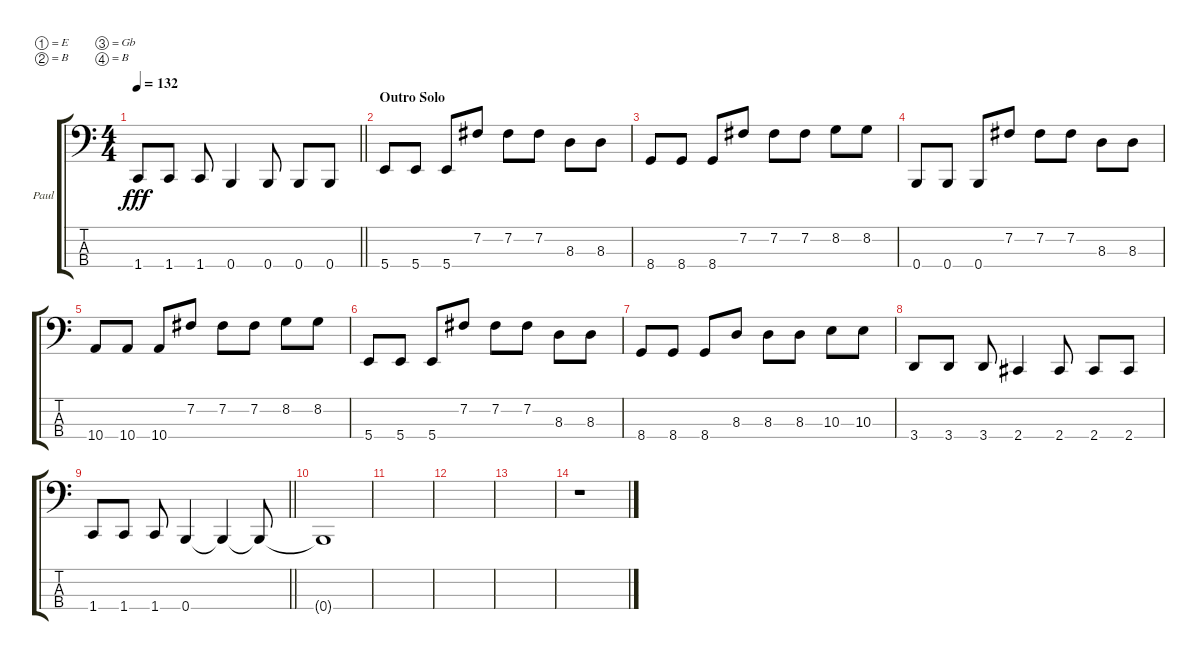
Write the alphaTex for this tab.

\bracketExtendMode groupsimilarinstruments
\firstSystemTrackNameOrientation horizontal
\otherSystemsTrackNameOrientation horizontal
\track ("Paul Gray" "Paul") {instrument electricbassfinger}
\staff {score tabs}
\tuning (E2 B1 Gb1 B0)
\ts (4 4)
\tempo 132
\clef f4
\barLineRight lightlight
\ks c
1.4.8{dy fff} 1.4.8 1.4.8 0.4.4 0.4.8 0.4.8 0.4.8 |
\section ("" "Outro Solo")
5.4.8 5.4.8 5.4.8 7.2.8 7.2.8 7.2.8 8.3.8 8.3.8 |
8.4.8 8.4.8 8.4.8 7.2.8 7.2.8 7.2.8 8.2.8 8.2.8 |
0.4.8 0.4.8 0.4.8 7.2.8 7.2.8 7.2.8 8.3.8 8.3.8 |
10.4.8 10.4.8 10.4.8 7.2.8 7.2.8 7.2.8 8.2.8 8.2.8 |
5.4.8 5.4.8 5.4.8 7.2.8 7.2.8 7.2.8 8.3.8 8.3.8 |
8.4.8 8.4.8 8.4.8 8.3.8 8.3.8 8.3.8 10.3.8 10.3.8 |
3.4.8 3.4.8 3.4.8 2.4.4 2.4.8 2.4.8 2.4.8 |
\barLineRight lightlight
1.4.8 1.4.8 1.4.8 0.4.4 0.4{t}.4 0.4{t}.8 |
0.4{t}.1 |
|
|
|
r.1
